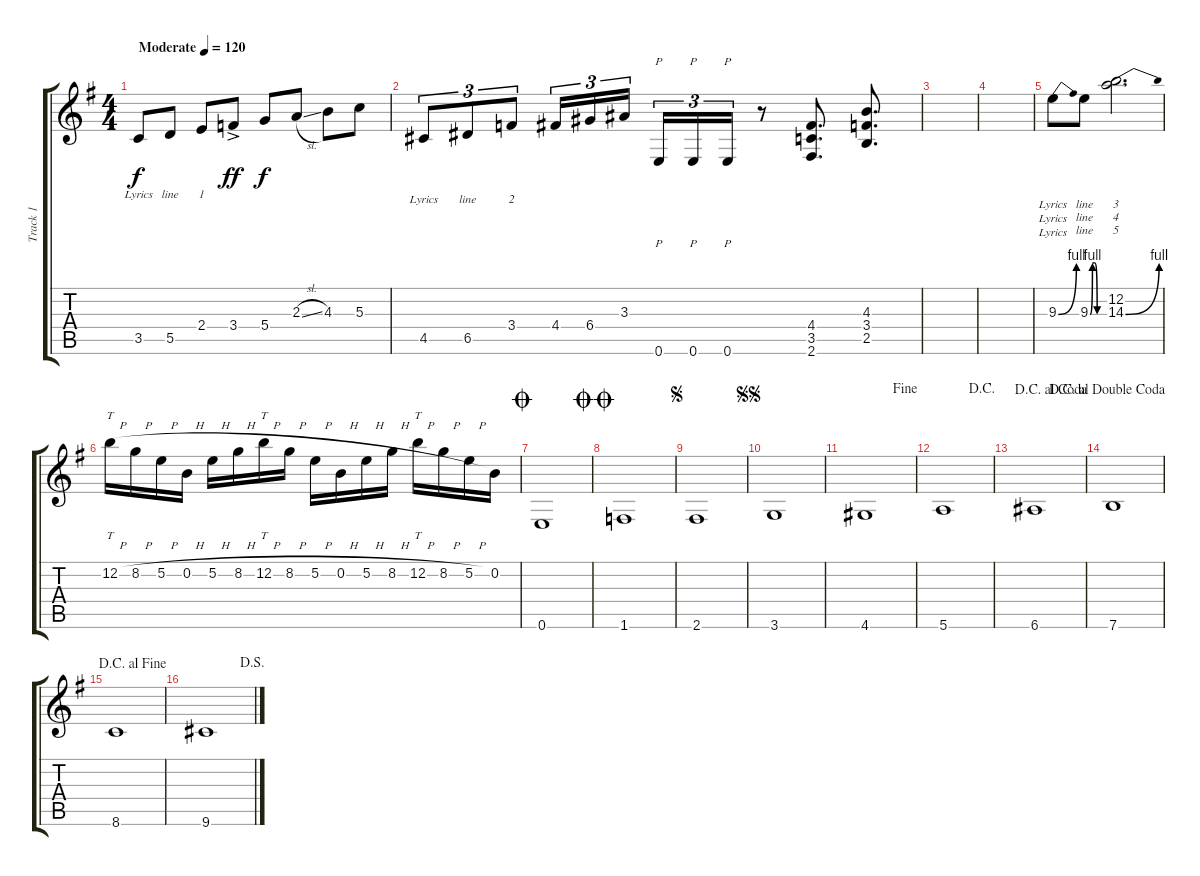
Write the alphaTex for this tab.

\track ("Track 1" "Track 1") {instrument distortionguitar}
\staff {score tabs}
\tuning (E4 B3 G3 D3 A2 E2) {hide}
\ts (4 4)
\tempo (120 "Moderate")
\clef g2
\ks g
3.5.8{lyrics (0 "Lyrics") lyrics (1 "") lyrics (2 "") lyrics (3 "") lyrics (4 "") dy f instrument distortionguitar} 5.5.8{lyrics (0 "line") lyrics (1 "") lyrics (2 "") lyrics (3 "") lyrics (4 "")} 2.4.8{lyrics (0 "1") lyrics (1 "") lyrics (2 "") lyrics (3 "") lyrics (4 "")} 3.4{ac}.8{dy ff} 5.4.8{dy f} 2.3{sl}.8 4.3.8 5.3.8 |
4.5.8{tu (3 2) lyrics (0 "") lyrics (1 "Lyrics") lyrics (2 "") lyrics (3 "") lyrics (4 "")} 6.5.8{tu (3 2) lyrics (0 "") lyrics (1 "line") lyrics (2 "") lyrics (3 "") lyrics (4 "")} 3.4.8{tu (3 2) lyrics (0 "") lyrics (1 "2") lyrics (2 "") lyrics (3 "") lyrics (4 "")} 4.4.16{tu (3 2)} 6.4.16{tu (3 2)} 3.3.16{tu (3 2) beam splitsecondary} 0.6.16{p tu (3 2)} 0.6.16{p tu (3 2)} 0.6.16{p tu (3 2)} r.8 (4.4 3.5 2.6).8{d} (4.3 3.4 2.5).8{d} |
|
|
9.3{be (bend 0 0 60 4)}.8{lyrics (0 "") lyrics (1 "") lyrics (2 "Lyrics") lyrics (3 "Lyrics") lyrics (4 "Lyrics")} 9.3{be (custom 0 0 10 4 20 4 30 0 60 0)}.8{lyrics (0 "") lyrics (1 "") lyrics (2 "line") lyrics (3 "line") lyrics (4 "line")} (12.2 14.3{be (bend 0 0 60 4)}).2{d lyrics (0 "") lyrics (1 "") lyrics (2 "3") lyrics (3 "4") lyrics (4 "5")} |
12.2{h}.16{tt} 8.2{h}.16 5.2{h}.16 0.2{h}.16 5.2{h}.16 8.2{h}.16 12.2{h}.16{tt} 8.2{h}.16 5.2{h}.16 0.2{h}.16 5.2{h}.16 8.2{h}.16 12.2{h}.16{tt} 8.2{h}.16 5.2{h}.16 0.2.16 |
\jump coda
0.6.1 |
\jump doublecoda
1.6.1 |
\jump segno
2.6.1 |
\jump segnosegno
3.6.1 |
\jump fine
4.6.1 |
\jump dacapo
5.6.1 |
\jump dacapoalcoda
6.6.1 |
\jump dacapoaldoublecoda
7.6.1 |
\jump dacapoalfine
8.6.1 |
\jump dalsegno
9.6.1
